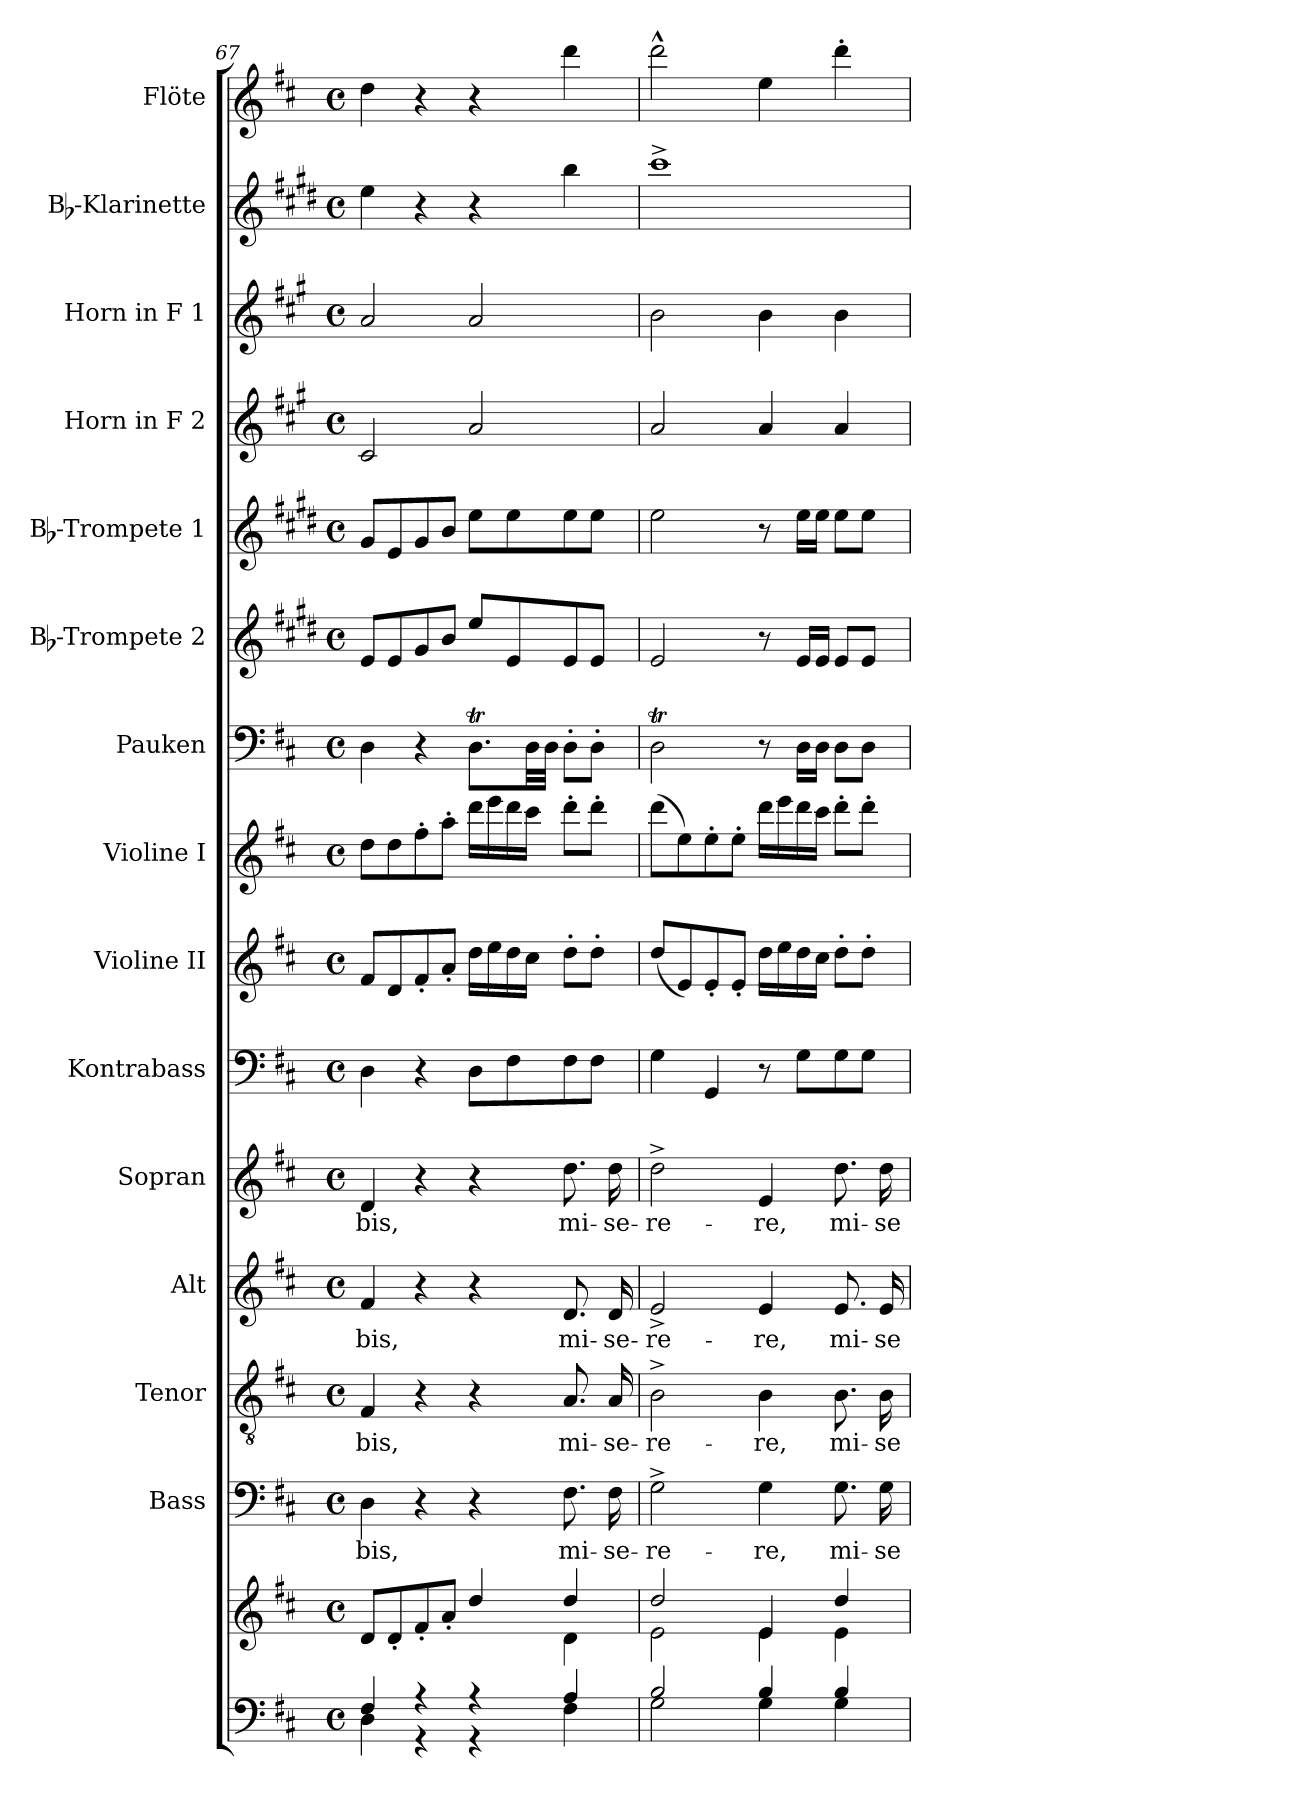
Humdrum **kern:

**kern	**kern	**kern	**text	**kern	**text	**kern	**text	**kern	**text	**kern	**kern	**kern	**kern	**kern	**kern	**kern	**kern	**kern	**kern
*part15	*part15	*part14	*part14	*part13	*part13	*part12	*part12	*part11	*part11	*part10	*part9	*part8	*part7	*part6	*part5	*part4	*part3	*part2	*part1
*staff16	*staff15	*staff14	*staff14	*staff13	*staff13	*staff12	*staff12	*staff11	*staff11	*staff10	*staff9	*staff8	*staff7	*staff6	*staff5	*staff4	*staff3	*staff2	*staff1
*	*	*I"Bass	*	*I"Tenor	*	*I"Alt	*	*I"Sopran	*	*I"Kontrabass	*I"Violine II	*I"Violine I	*I"Pauken	*I"Bb-Trompete 2	*I"Bb-Trompete 1	*I"Horn in F 2	*I"Horn in F 1	*I"Bb-Klarinette	*I"Flöte
*	*	*I'B.	*	*I'T.	*	*I'A.	*	*I'S.	*	*I'Kb.	*I'Vl. II	*I'Vl. I	*I'Pk.	*I'Bb Trp. 2	*I'Bb Trp. 1	*	*	*I'Bb Kl.	*I'Fl.
*clefF4	*clefG2	*clefF4	*	*clefGv2	*	*clefG2	*	*clefG2	*	*clefF4	*clefG2	*clefG2	*clefF4	*clefG2	*clefG2	*clefG2	*clefG2	*clefG2	*clefG2
*	*	*	*	*	*	*	*	*	*	*ITrd7c12	*	*	*	*ITrd1c2	*ITrd1c2	*ITrd4c7	*ITrd4c7	*ITrd1c2	*
*k[f#c#]	*k[f#c#]	*k[f#c#]	*	*k[f#c#]	*	*k[f#c#]	*	*k[f#c#]	*	*k[f#c#]	*k[f#c#]	*k[f#c#]	*k[f#c#]	*k[f#c#]	*k[f#c#]	*k[f#c#]	*k[f#c#]	*k[f#c#]	*k[f#c#]
*D:	*D:	*D:	*	*D:	*	*D:	*	*D:	*	*D:	*D:	*D:	*D:	*D:	*D:	*D:	*D:	*D:	*D:
*M4/4	*M4/4	*M4/4	*	*M4/4	*	*M4/4	*	*M4/4	*	*M4/4	*M4/4	*M4/4	*M4/4	*M4/4	*M4/4	*M4/4	*M4/4	*M4/4	*M4/4
*met(c)	*met(c)	*met(c)	*	*met(c)	*	*met(c)	*	*met(c)	*	*met(c)	*met(c)	*met(c)	*met(c)	*met(c)	*met(c)	*met(c)	*met(c)	*met(c)	*met(c)
=67	=67	=67	=67	=67	=67	=67	=67	=67	=67	=67	=67	=67	=67	=67	=67	=67	=67	=67	=67
*^	*^	*	*	*	*	*	*	*	*	*	*	*	*	*	*	*	*	*	*
!	!	!	!	!	!LO:LY:b	!	!LO:LY:b	!	!LO:LY:b	!	!LO:LY:b	!	!	!	!	!	!	!	!	!	!
4F#/	4D\	8d/L	2.ryy	4D\	-bis,	4F#/	-bis,	4f#/	-bis,	4d/	-bis,	4DD\	8f#/L	8dd\L	4D\	8d/L	8f#/L	2F#/	2d/	4dd\	4dd\
.	.	8d'</	.	.	.	.	.	.	.	.	.	.	8d/	8dd\	.	8d/	8d/	.	.	.	.
4r	4r	8f#'</	.	4r	.	4r	.	4r	.	4r	.	4r	8f#'</	8ff#'>\	4r	8f#/	8f#/	.	.	4r	4r
.	.	8a'</J	.	.	.	.	.	.	.	.	.	.	8a'</J	8aa'>\J	.	8a/J	8a/J	.	.	.	.
4r	4r	4dd/	.	4r	.	4r	.	4r	.	4r	.	8DD\L	16dd\LL	16ddd\LL	8.DT\L	8dd/L	8dd\L	2d/	2d/	4r	4r
.	.	.	.	.	.	.	.	.	.	.	.	.	16ee\	16eee\	.	.	.	.	.	.	.
.	.	.	.	.	.	.	.	.	.	.	.	8FF#\	16dd\	16ddd\	.	8d/	8dd\	.	.	.	.
.	.	.	.	.	.	.	.	.	.	.	.	.	16cc#\JJ	16ccc#\JJ	32D\LL	.	.	.	.	.	.
.	.	.	.	.	.	.	.	.	.	.	.	.	.	.	32D\JJJ	.	.	.	.	.	.
!	!	!	!	!	!LO:LY:b	!	!LO:LY:b	!	!LO:LY:b	!	!LO:LY:b	!	!	!	!	!	!	!	!	!	!
4A/	4F#\	4dd/	4d\	8.F#\	mi-	8.A/	mi-	8.d/	mi-	8.dd\	mi-	8FF#\	8dd'>\L	8ddd'>\L	8D'>\L	8d/	8dd\	.	.	4aa\	4ddd\
.	.	.	.	.	.	.	.	.	.	.	.	8FF#\J	8dd'>\J	8ddd'>\J	8D'>\J	8d/J	8dd\J	.	.	.	.
!	!	!	!	!	!LO:LY:b	!	!LO:LY:b	!	!LO:LY:b	!	!LO:LY:b	!	!	!	!	!	!	!	!	!	!
.	.	.	.	16F#\	-se-	16A/	-se-	16d/	-se-	16dd\	-se-	.	.	.	.	.	.	.	.	.	.
=68	=68	=68	=68	=68	=68	=68	=68	=68	=68	=68	=68	=68	=68	=68	=68	=68	=68	=68	=68	=68	=68
!	!	!	!	!	!LO:LY:b	!	!LO:LY:b	!	!LO:LY:b	!	!LO:LY:b	!	!	!	!	!	!	!	!	!	!
2B/	2G\	2dd/	2e\	2G^>\	-re-	2B^>\	-re-	2e^>/	-re-	2dd^>\	-re-	4GG\	(<8dd/L	(>8ddd\L	2DT\	2d/	2dd\	2d/	2e\	1bb^>	2ddd^^>\
.	.	.	.	.	.	.	.	.	.	.	.	.	8e/)	8ee\)	.	.	.	.	.	.	.
.	.	.	.	.	.	.	.	.	.	.	.	4GGG/	8e'</	8ee'>\	.	.	.	.	.	.	.
.	.	.	.	.	.	.	.	.	.	.	.	.	8e'</J	8ee'>\J	.	.	.	.	.	.	.
!	!	!	!	!	!LO:LY:b	!	!LO:LY:b	!	!LO:LY:b	!	!LO:LY:b	!	!	!	!	!	!	!	!	!	!
4B/	4G\	4e/	4e\	4G\	-re,	4B\	-re,	4e/	-re,	4e/	-re,	8r	16dd\LL	16ddd\LL	8r	8r	8r	4d/	4e\	.	4ee\
.	.	.	.	.	.	.	.	.	.	.	.	.	16ee\	16eee\	.	.	.	.	.	.	.
.	.	.	.	.	.	.	.	.	.	.	.	8GG\L	16dd\	16ddd\	16D\LL	16d/LL	16dd\LL	.	.	.	.
.	.	.	.	.	.	.	.	.	.	.	.	.	16cc#\JJ	16ccc#\JJ	16D\JJ	16d/JJ	16dd\JJ	.	.	.	.
!	!	!	!	!	!LO:LY:b	!	!LO:LY:b	!	!LO:LY:b	!	!LO:LY:b	!	!	!	!	!	!	!	!	!	!
4B/	4G\	4dd/	4e\	8.G\	mi-	8.B\	mi-	8.e/	mi-	8.dd\	mi-	8GG\	8dd'>\L	8ddd'>\L	8D\L	8d/L	8dd\L	4d/	4e\	.	4ddd'>\
.	.	.	.	.	.	.	.	.	.	.	.	8GG\J	8dd'>\J	8ddd'>\J	8D\J	8d/J	8dd\J	.	.	.	.
!	!	!	!	!	!LO:LY:b	!	!LO:LY:b	!	!LO:LY:b	!	!LO:LY:b	!	!	!	!	!	!	!	!	!	!
.	.	.	.	16G\	-se-	16B\	-se-	16e/	-se-	16dd\	-se-	.	.	.	.	.	.	.	.	.	.
*v	*v	*	*	*	*	*	*	*	*	*	*	*	*	*	*	*	*	*	*	*	*
*	*v	*v	*	*	*	*	*	*	*	*	*	*	*	*	*	*	*	*	*	*
=	=	=	=	=	=	=	=	=	=	=	=	=	=	=	=	=	=	=	=
*-	*-	*-	*-	*-	*-	*-	*-	*-	*-	*-	*-	*-	*-	*-	*-	*-	*-	*-	*-
